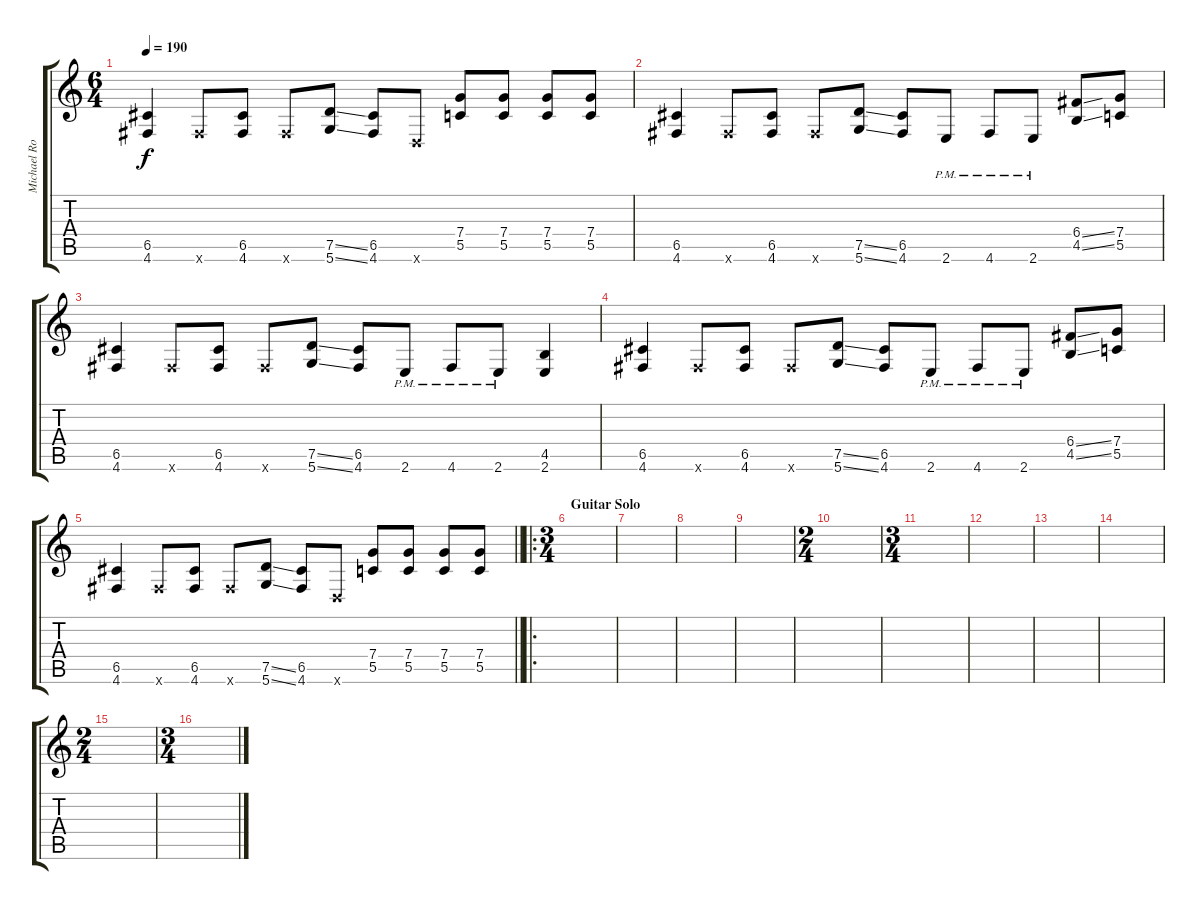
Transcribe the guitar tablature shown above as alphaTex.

\track ("Michael Romeo - Guitar (Backing)" "Michael Ro") {instrument distortionguitar}
\staff {score tabs}
\tuning (D4 A3 F3 C3 G2 D2) {hide}
\ts (6 4)
\tempo 190
\clef g2
\ks c
(6.5 4.6).4{dy f} 4.6{x}.8 (6.5 4.6).8 4.6{x}.8 (7.5{ss} 5.6{ss}).8 (6.5 4.6).8 0.6{x}.8 (7.4 5.5).8 (7.4 5.5).8 (7.4 5.5).8 (7.4 5.5).8 |
(6.5 4.6).4 4.6{x}.8 (6.5 4.6).8 4.6{x}.8 (7.5{ss} 5.6{ss}).8 (6.5 4.6).8 2.6{pm}.8 4.6{pm}.8 2.6{pm}.8 (6.4{ss} 4.5{ss}).8 (7.4 5.5).8 |
(6.5 4.6).4 4.6{x}.8 (6.5 4.6).8 4.6{x}.8 (7.5{ss} 5.6{ss}).8 (6.5 4.6).8 2.6{pm}.8 4.6{pm}.8 2.6{pm}.8 (4.5 2.6).4 |
(6.5 4.6).4 4.6{x}.8 (6.5 4.6).8 4.6{x}.8 (7.5{ss} 5.6{ss}).8 (6.5 4.6).8 2.6{pm}.8 4.6{pm}.8 2.6{pm}.8 (6.4{ss} 4.5{ss}).8 (7.4 5.5).8 |
\barLineRight lightlight
(6.5 4.6).4 4.6{x}.8 (6.5 4.6).8 4.6{x}.8 (7.5{ss} 5.6{ss}).8 (6.5 4.6).8 0.6{x}.8 (7.4 5.5).8 (7.4 5.5).8 (7.4 5.5).8 (7.4 5.5).8 |
\ro
\ts (3 4)
\section ("" "Guitar Solo")
|
|
|
|
\ts (2 4)
|
\ts (3 4)
|
|
|
|
\ts (2 4)
|
\ts (3 4)
